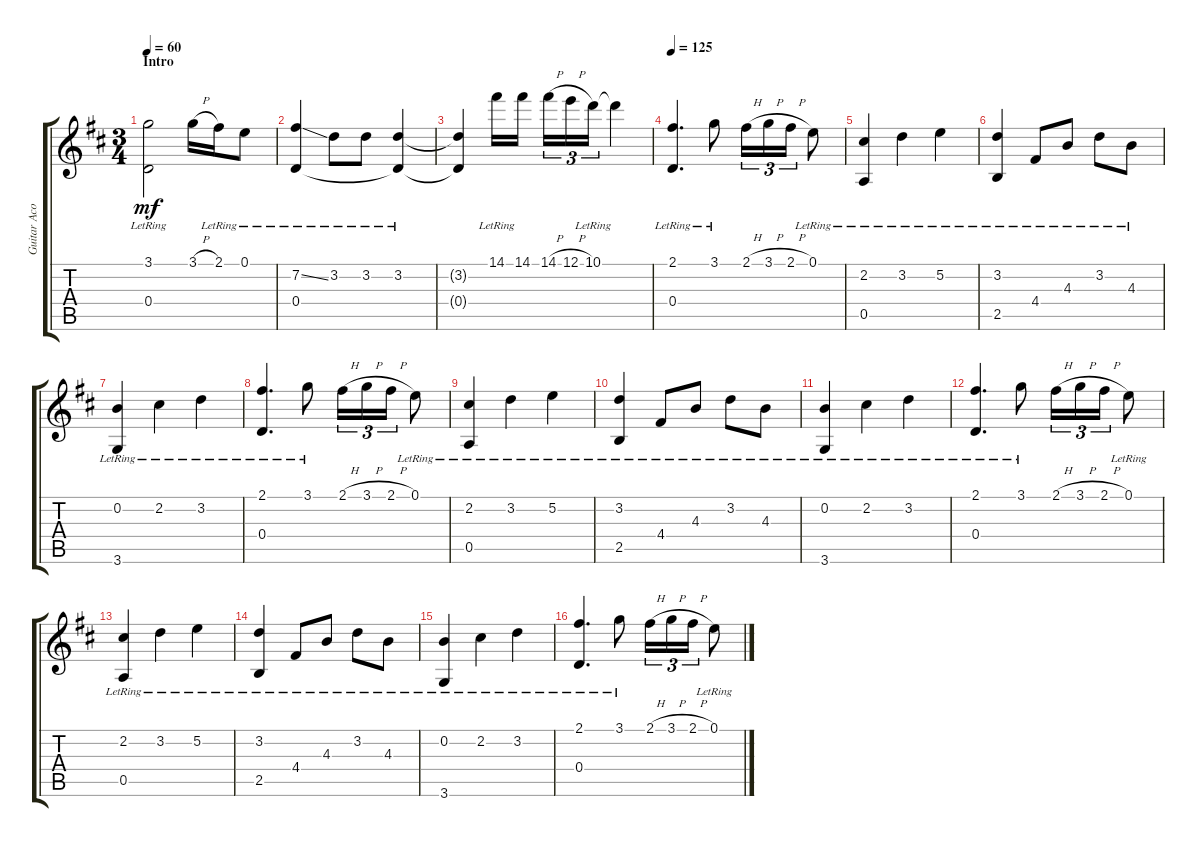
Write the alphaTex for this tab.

\track ("Guitar Acoustic 1" "Guitar Aco") {instrument acousticguitarsteel}
\staff {score tabs}
\tuning (E4 B3 G3 D3 A2 E2) {hide}
\ts (3 4)
\section ("" "Intro")
\tempo 60
\tempo 104
\tempo 60
\clef g2
\ks d
(3.1{lr} 0.4{lr}).2{dy mf instrument acousticguitarsteel} 3.1{h}.16 2.1{lr}.16 0.1{lr}.8 |
(7.2{ss} 0.4{lr}).4 3.2{lr}.8 3.2{lr}.8 (3.2{lr} 0.4{t}).4 |
(3.2{t} 0.4{t}).4 14.1{lr}.16 14.1{lr}.16{beam splitsecondary} 14.1{h}.16{tu (3 2)} 12.1{h}.16{tu (3 2)} 10.1{lr}.16{tu (3 2)} 10.1{t}.4 |
\tempo 125
(2.1{lr} 0.4{lr}).4{d} 3.1{lr}.8 2.1{h}.16{tu (3 2)} 3.1{h}.16{tu (3 2)} 2.1{h}.16{tu (3 2)} 0.1{lr}.8 |
(2.2{lr} 0.5{lr}).4 3.2{lr}.4 5.2{lr}.4 |
(3.2{lr} 2.5{lr}).4 4.4{lr}.8 4.3{lr}.8 3.2{lr}.8 4.3{lr}.8 |
(0.2{lr} 3.6{lr}).4 2.2{lr}.4 3.2{lr}.4 |
(2.1{lr} 0.4{lr}).4{d} 3.1{lr}.8 2.1{h}.16{tu (3 2)} 3.1{h}.16{tu (3 2)} 2.1{h}.16{tu (3 2)} 0.1{lr}.8 |
(2.2{lr} 0.5{lr}).4 3.2{lr}.4 5.2{lr}.4 |
(3.2{lr} 2.5{lr}).4 4.4{lr}.8 4.3{lr}.8 3.2{lr}.8 4.3{lr}.8 |
(0.2{lr} 3.6{lr}).4 2.2{lr}.4 3.2{lr}.4 |
(2.1{lr} 0.4{lr}).4{d} 3.1{lr}.8 2.1{h}.16{tu (3 2)} 3.1{h}.16{tu (3 2)} 2.1{h}.16{tu (3 2)} 0.1{lr}.8 |
(2.2{lr} 0.5{lr}).4 3.2{lr}.4 5.2{lr}.4 |
(3.2{lr} 2.5{lr}).4 4.4{lr}.8 4.3{lr}.8 3.2{lr}.8 4.3{lr}.8 |
(0.2{lr} 3.6{lr}).4 2.2{lr}.4 3.2{lr}.4 |
(2.1{lr} 0.4{lr}).4{d} 3.1{lr}.8 2.1{h}.16{tu (3 2)} 3.1{h}.16{tu (3 2)} 2.1{h}.16{tu (3 2)} 0.1{lr}.8
